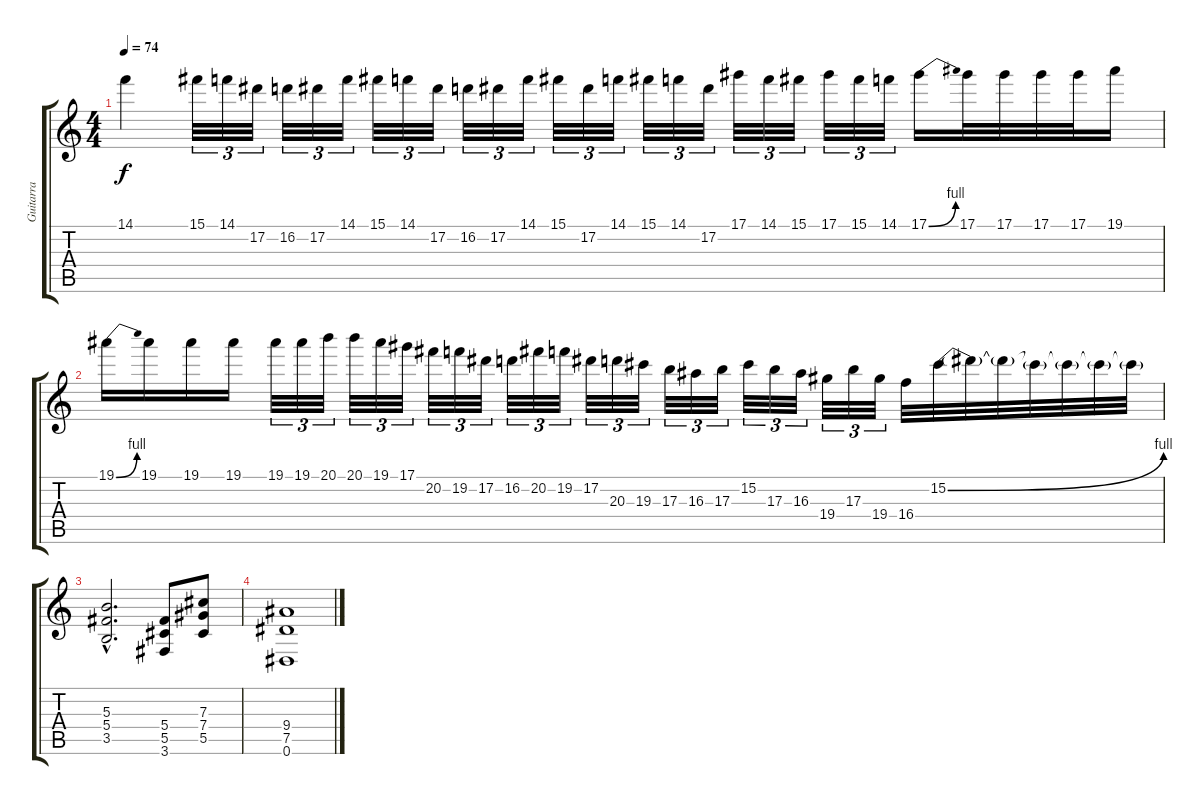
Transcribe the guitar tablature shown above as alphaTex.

\track ("Guitarra" "Guitarra") {instrument overdrivenguitar}
\staff {score tabs}
\tuning (Eb4 Bb3 Gb3 Db3 Ab2 Eb2) {hide}
\ts (4 4)
\tempo 74
\clef g2
\ks c
14.1.4{dy f} 15.1.32{tu (3 2)} 14.1.32{tu (3 2)} 17.2.32{tu (3 2)} 16.2.32{tu (3 2)} 17.2.32{tu (3 2)} 14.1.32{tu (3 2)} 15.1.32{tu (3 2)} 14.1.32{tu (3 2)} 17.2.32{tu (3 2)} 16.2.32{tu (3 2)} 17.2.32{tu (3 2)} 14.1.32{tu (3 2)} 15.1.32{tu (3 2)} 17.2.32{tu (3 2)} 14.1.32{tu (3 2)} 15.1.32{tu (3 2)} 14.1.32{tu (3 2)} 17.2.32{tu (3 2)} 17.1.32{tu (3 2)} 14.1.32{tu (3 2)} 15.1.32{tu (3 2)} 17.1.32{tu (3 2)} 15.1.32{tu (3 2)} 14.1.32{tu (3 2)} 17.1{be (bend 0 0 60 4)}.16 17.1.32 17.1.32 17.1.32 17.1.32 19.1.16 |
19.1{be (bend 0 0 60 4)}.16 19.1.16 19.1.16 19.1.16 19.1.32{tu (3 2)} 19.1.32{tu (3 2)} 20.1.32{tu (3 2)} 20.1.32{tu (3 2)} 19.1.32{tu (3 2)} 17.1.32{tu (3 2)} 20.2.32{tu (3 2)} 19.2.32{tu (3 2)} 17.2.32{tu (3 2)} 16.2.32{tu (3 2)} 20.2.32{tu (3 2)} 19.2.32{tu (3 2)} 17.2.32{tu (3 2)} 20.3.32{tu (3 2)} 19.3.32{tu (3 2)} 17.3.32{tu (3 2)} 16.3.32{tu (3 2)} 17.3.32{tu (3 2)} 15.2.32{tu (3 2)} 17.3.32{tu (3 2)} 16.3.32{tu (3 2)} 19.4.32{tu (3 2)} 17.3.32{tu (3 2)} 19.4.32{tu (3 2)} 16.4.32 15.2{be (bend 0 0 60 4)}.32 15.2{t}.32 15.2{t}.32 15.2{t}.32 15.2{t}.32 15.2{t}.32 15.2{t}.32 |
(5.3{hac} 5.4{hac} 3.5{hac}).2{d} (5.4 5.5 3.6).8 (7.3 7.4 5.5).8 |
(9.4 7.5 0.6).1
